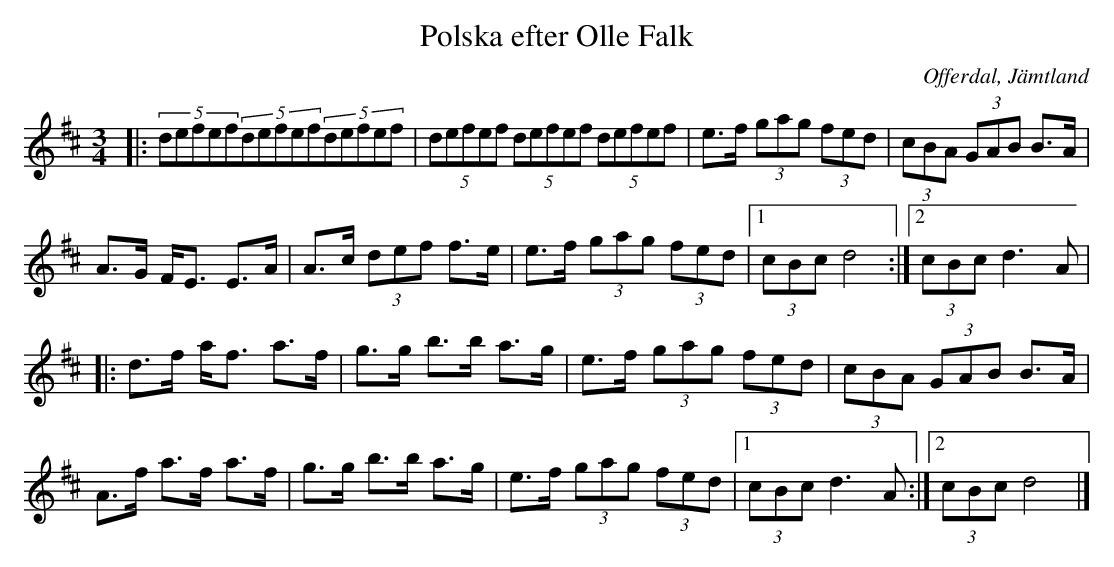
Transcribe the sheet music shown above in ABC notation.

X:1
T:Polska efter Olle Falk
O:Offerdal, Jämtland
M:3/4
L:1/8
K:D
|: (5:2defef(5:2defef(5:2defef | (5:2defef (5:2defef (5:2defef | e>f (3gag (3fed | (3cBA (3GAB B>A |
A>G F<E E>A | A>c (3def f>e | e>f (3gag (3fed |1 (3cBc d4 :|2 (3cBc d3 A |
|:d>f a<f a>f | g>g b>b a>g | e>f (3gag (3fed | (3cBA (3GAB B>A |
A>f a>f a>f | g>g b>b a>g | e>f (3gag (3fed |1 (3cBc d3 A :|2 (3cBc d4 |]
